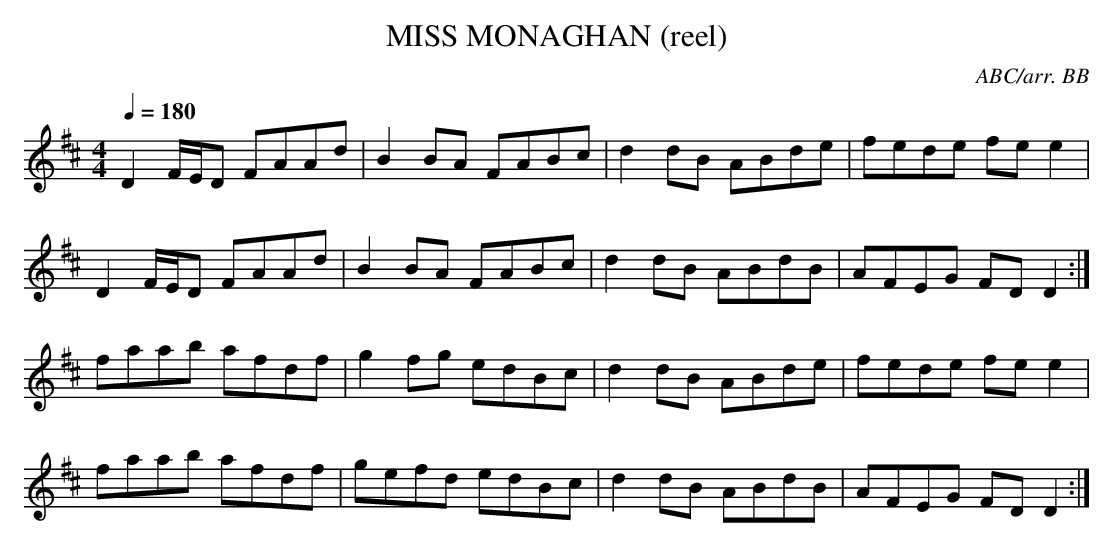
X:1
T:MISS MONAGHAN (reel)
C:ABC/arr. BB
M:4/4
L:1/8
Q:1/4=180
K:D
D2 F/E/D FAAd|B2 BA FABc|d2 dB ABde|fede fe e2|
D2 F/E/D FAAd|B2 BA FABc|d2 dB ABdB|AFEG FD D2 :|
faab afdf|g2fg edBc|d2 dB ABde|fede fe e2|
faab afdf|gefd edBc|d2 dB ABdB|AFEG FD D2 :|
